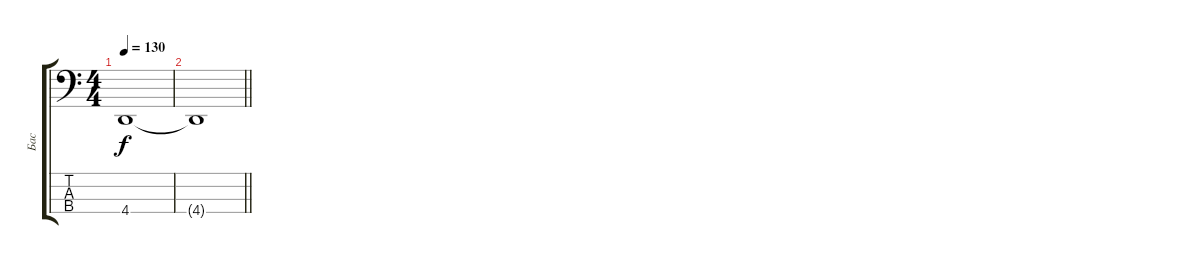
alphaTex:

\track ("Бас" "Бас") {instrument electricbassfinger}
\staff {score tabs}
\tuning (F2 C2 G1 Bb0) {hide}
\ts (4 4)
\tempo 130
\clef f4
\ks c
4.4{t}.1{dy f} |
\barLineRight lightlight
4.4{t}.1
